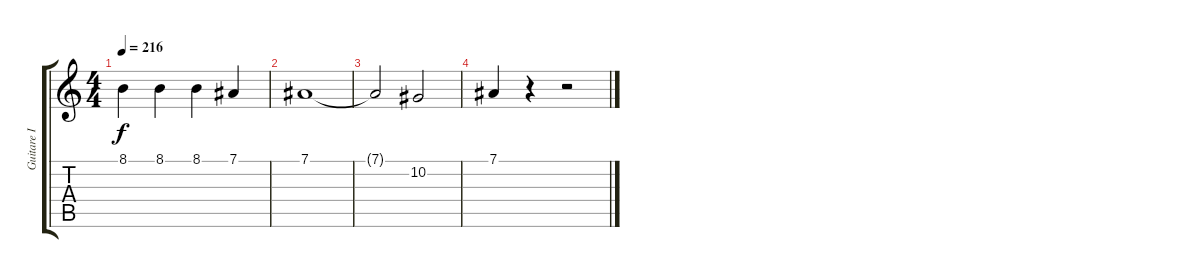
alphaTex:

\track ("Guitare I ( Orchestre )" "Guitare I ") {instrument stringensemble1}
\staff {score tabs}
\tuning (Eb4 Bb3 Gb3 Db3 Ab2 Eb2) {hide}
\ts (4 4)
\tempo 216
\clef g2
\ks c
8.1.4{dy f} 8.1.4 8.1.4 7.1.4 |
7.1.1 |
7.1{t}.2 10.2.2 |
7.1.4 r.4 r.2
